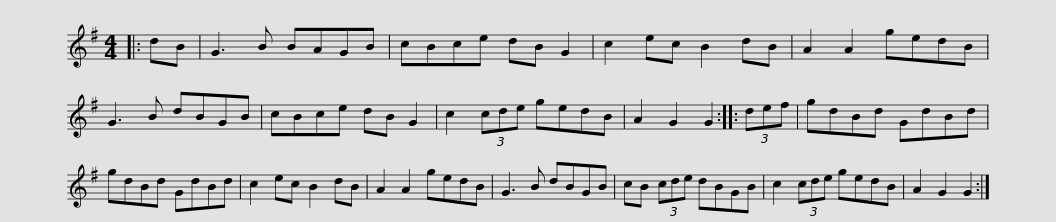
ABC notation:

X:1
L:1/8
M:4/4
I:linebreak $
K:G
V:1 treble
V:1
|: dB | G3 B BAGB | cBce dB G2 | c2 ec B2 dB | A2 A2 gedB | %5
 G3 B dBGB | cBce dB G2 |$ c2 (3cde gedB | A2 G2 G2 :: (3def | %10
 gdBd GdBd | gdBd GdBd | c2 ec B2 dB | A2 A2 gedB |$ G3 B dBGB | %15
 cB (3cde dBGB | c2 (3cde gedB | A2 G2 G2 :| %18
